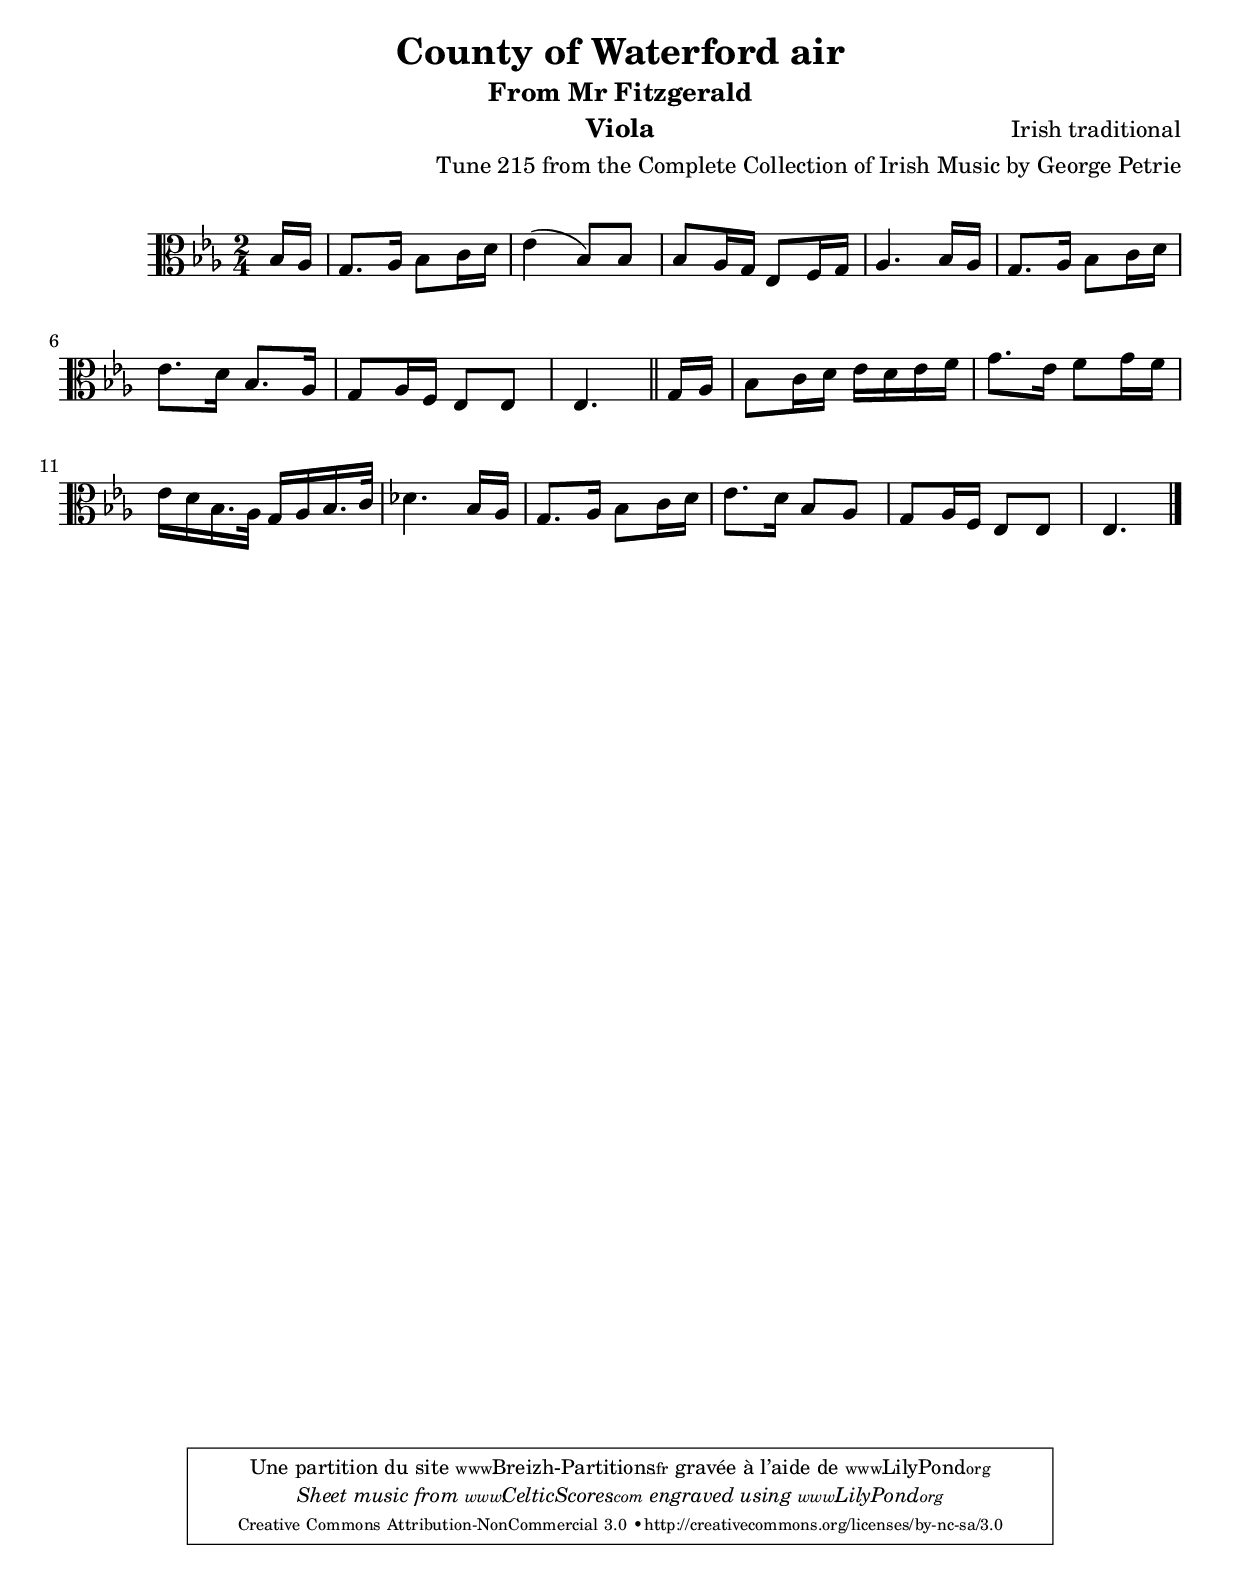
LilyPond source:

% Noted by George Petrie, LL.D., R.H.A. (1789−1866)
% Edited from the original manuscripts by Charles Villiers Standford (1902)
% Transcripted by Breizh Partitions (2012)

\version "2.12.3"

\paper {
	top-margin = 2 \cm
	bottom-margin = 2 \cm
}

\header {
title = "County of Waterford air"
subtitle = "From Mr Fitzgerald"
arranger = "Tune 215 from the Complete Collection of Irish Music by George Petrie"
instrument = "Viola"
composer = "Irish traditional"
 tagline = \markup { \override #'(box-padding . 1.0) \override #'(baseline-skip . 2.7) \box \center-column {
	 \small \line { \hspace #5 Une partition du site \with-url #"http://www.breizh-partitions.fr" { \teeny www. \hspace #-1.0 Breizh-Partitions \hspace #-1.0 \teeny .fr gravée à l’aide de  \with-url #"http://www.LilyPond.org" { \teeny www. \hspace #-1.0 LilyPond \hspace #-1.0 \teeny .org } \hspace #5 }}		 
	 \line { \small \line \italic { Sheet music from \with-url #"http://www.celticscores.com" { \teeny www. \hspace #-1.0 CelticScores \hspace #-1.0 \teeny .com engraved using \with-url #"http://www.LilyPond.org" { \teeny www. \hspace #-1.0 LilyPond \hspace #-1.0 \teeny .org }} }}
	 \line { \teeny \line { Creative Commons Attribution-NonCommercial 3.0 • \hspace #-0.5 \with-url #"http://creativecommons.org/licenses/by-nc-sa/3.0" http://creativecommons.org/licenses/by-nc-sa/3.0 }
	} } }
}


main = {
	\tempo 4. = 50
	\once \override Score.MetronomeMark #'transparent = ##t

	
	\partial 8 bes16 aes
	|
	g8. aes16 bes8 c'16 d'
	|
	ees'4 (bes8) bes
	|
	bes8 aes16 g ees8 f16 g
	|
	aes4. bes16 aes
	|
	
	g8. aes16 bes8 c'16 d'
	|
	ees'8. d'16 bes8. aes16
	|
	g8 aes16 f ees8 ees
	|
	ees4.
	|
	\bar "||"
	g16 aes
	|
	
	bes8 c'16 d' ees' d' ees' f'
	|
	g'8. ees'16  f'8 g'16 f'
	|
	ees'16 d' bes16. aes32 g16 aes bes16. c'32
	|
	des'4. bes16 aes
	|
	
	g8. aes16 bes8 c'16 d'
	|
	ees'8. d'16 bes8 aes8
	|
	g8 aes16 f ees8 ees
	|
	ees4.
	
	\bar "|."
	
}



\score  {
\new Staff  <<
    \time 2/4  
    \clef alto
    \key ees \major
    \set Staff.midiInstrument = "viola"
	\transpose a a{
    \main
}
>>

\layout  { }
\midi  { }
}
